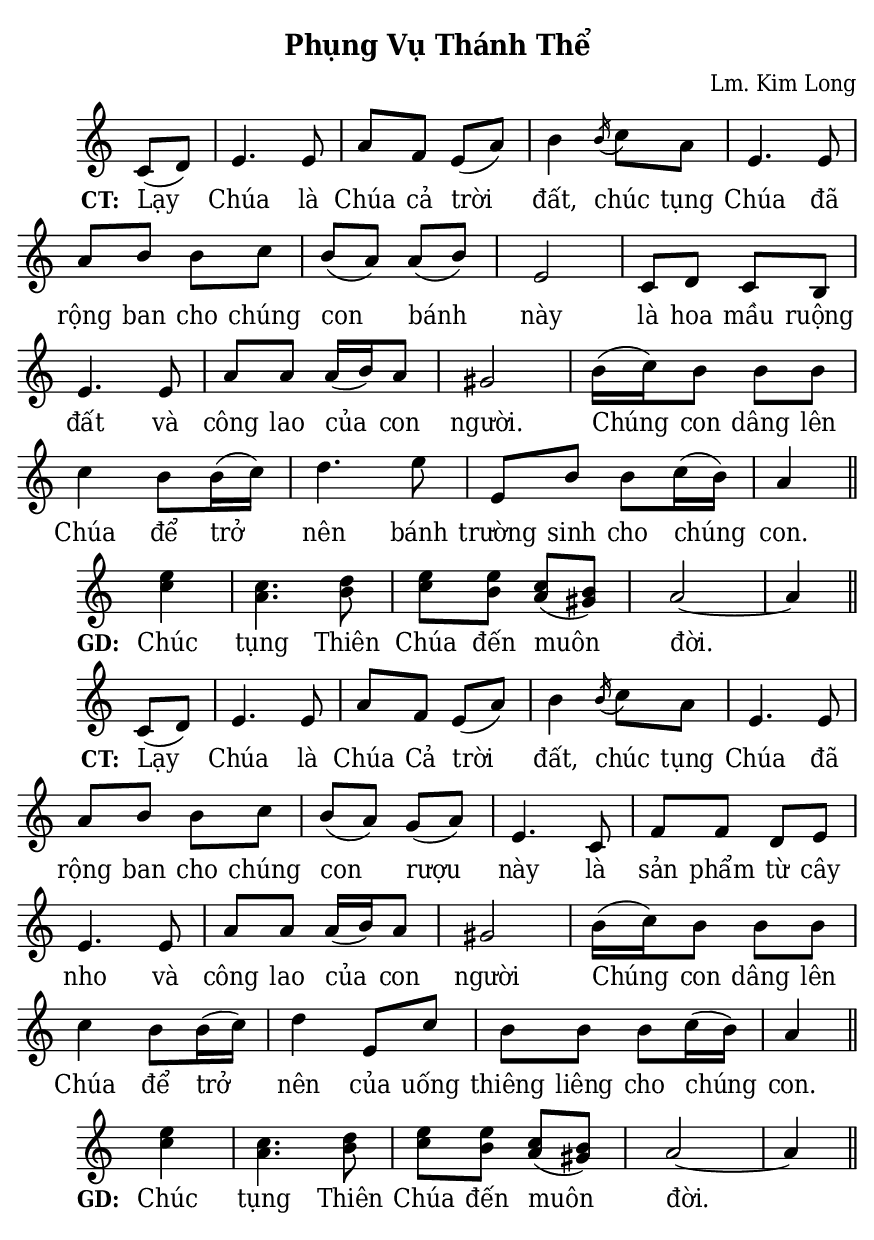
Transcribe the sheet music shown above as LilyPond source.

% Cài đặt chung
\version "2.22.1"
\include "english.ly"

\header {
  subtitle = \markup { \huge \bold "Phụng Vụ Thánh Thể" }
  composer = "Lm. Kim Long"
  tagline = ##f
}

% Nhạc
nhacMauMot = \relative c' {
  \partial 4 c8 (d) |
  e4. e8 |
  a f e (a) |
  b4 \slashedGrace { b16 ( } c8) a |
  e4. e8 |
  a b b c |
  b (a) a (b) |
  e,2 |
  c8 d c b |
  e4. e8 |
  a a a16 (b) a8 |
  gs2 |
  b16 (c) b8 b b |
  c4 b8 b16 (c) |
  d4. e8 |
  e, b' b c16 (b) |
  a4 \bar "||"
}

nhacMauHai = \relative c'' {
  <<
    {
      \partial 4 e4 |
      c4. d8 |
      e e c (b) |
    }
    {
      c4 |
      a4. b8 |
      c b a (gs)
    }
  >>
  a2 ~ |
  a4 \bar "||"
}

nhacMauBa = \relative c' {
  \partial 4 c8 (d) |
  e4. e8 |
  a f e (a) |
  b4 \slashedGrace { b16 ( } c8) a |
  e4. e8 |
  a b b c |
  b (a) g (a) |
  e4. c8 |
  f f d e |
  e4. e8 |
  a a a16 (b) a8 |
  gs2 |
  b16 (c) b8 b b |
  c4 b8 b16 (c) |
  d4 e,8 c' |
  b b b c16 (b) |
  a4 \bar "||"
}

% Lời
loiMauMot = \lyricmode {
  \set stanza = "CT: "
  Lạy Chúa là Chúa cả trời đất,
  chúc tụng Chúa đã rộng ban cho chúng con bánh này
  là hoa mầu ruộng đất và công lao của con người.
  Chúng con dâng lên Chúa
  để trở nên bánh trường sinh cho chúng con.
}

loiMauHai = \lyricmode {
  \set stanza = "GD: "
  Chúc tụng Thiên Chúa đến muôn đời.
}

loiMauBa = \lyricmode {
  \set stanza = "CT: "
  Lạy Chúa là Chúa Cả trời đất,
  chúc tụng Chúa đã rộng ban cho chúng con rượu này
  là sản phẩm từ cây nho và công lao của con người
  Chúng con dâng lên Chúa
  để trở nên của uống thiêng liêng cho chúng con.
}

% Dàn trang
\paper {
  #(set-paper-size "a5")
  top-margin = 3\mm
  bottom-margin = 3\mm
  left-margin = 3\mm
  right-margin = 3\mm
  indent = #0
  #(define fonts
	 (make-pango-font-tree "Deja Vu Serif Condensed"
	 		       "Deja Vu Serif Condensed"
			       "Deja Vu Serif Condensed"
			       (/ 20 20)))
  print-page-number = ##f
  page-count = 1
}

TongNhip = {
  \key c \major \time 2/4
  \set Timing.beamExceptions = #'()
  \set Timing.baseMoment = #(ly:make-moment 1/4)
}

% Đổi kích thước nốt cho bè phụ
notBePhu =
#(define-music-function (font-size music) (number? ly:music?)
   (for-some-music
     (lambda (m)
       (if (music-is-of-type? m 'rhythmic-event)
           (begin
             (set! (ly:music-property m 'tweaks)
                   (cons `(font-size . ,font-size)
                         (ly:music-property m 'tweaks)))
             #t)
           #f))
     music)
   music)

\score {
  <<
    \new Staff \with {
      \remove "Time_signature_engraver"
    }
    <<
        \clef treble
        \new Voice = beSop {
          \TongNhip \nhacMauMot
        }
      \new Lyrics \lyricsto beSop \loiMauMot
    >>
  >>
  \layout {
    indent = 10
    \override Lyrics.LyricSpace.minimum-distance = #1
    \override Score.BarNumber.break-visibility = ##(#f #f #f)
    \override Score.SpacingSpanner.uniform-stretching = ##t
  }
}

\score {
  <<
    \new Staff \with {
      \remove "Time_signature_engraver"
    }
    <<
        \clef treble
        \new Voice = beSop {
          \TongNhip \nhacMauHai
        }
      \new Lyrics \lyricsto beSop \loiMauHai
    >>
  >>
  \layout {
    indent = 10
    ragged-right = ##f
    \override Lyrics.LyricSpace.minimum-distance = #1.5
    \override Score.BarNumber.break-visibility = ##(#f #f #f)
    \override Score.SpacingSpanner.uniform-stretching = ##t
  }
}

\score {
  <<
    \new Staff \with {
      \remove "Time_signature_engraver"
    }
    <<
        \clef treble
        \new Voice = beSop {
          \TongNhip \nhacMauBa
        }
      \new Lyrics \lyricsto beSop \loiMauBa
    >>
  >>
  \layout {
    indent = 10
    \override Lyrics.LyricSpace.minimum-distance = #1
    \override Score.BarNumber.break-visibility = ##(#f #f #f)
    \override Score.SpacingSpanner.uniform-stretching = ##t
  }
}

\score {
  <<
    \new Staff \with {
      \remove "Time_signature_engraver"
    }
    <<
        \clef treble
        \new Voice = beSop {
          \TongNhip \nhacMauHai
        }
      \new Lyrics \lyricsto beSop \loiMauHai
    >>
  >>
  \layout {
    indent = 10
    ragged-right = ##f
    \override Lyrics.LyricSpace.minimum-distance = #1
    \override Score.BarNumber.break-visibility = ##(#f #f #f)
    \override Score.SpacingSpanner.uniform-stretching = ##t
  }
}
